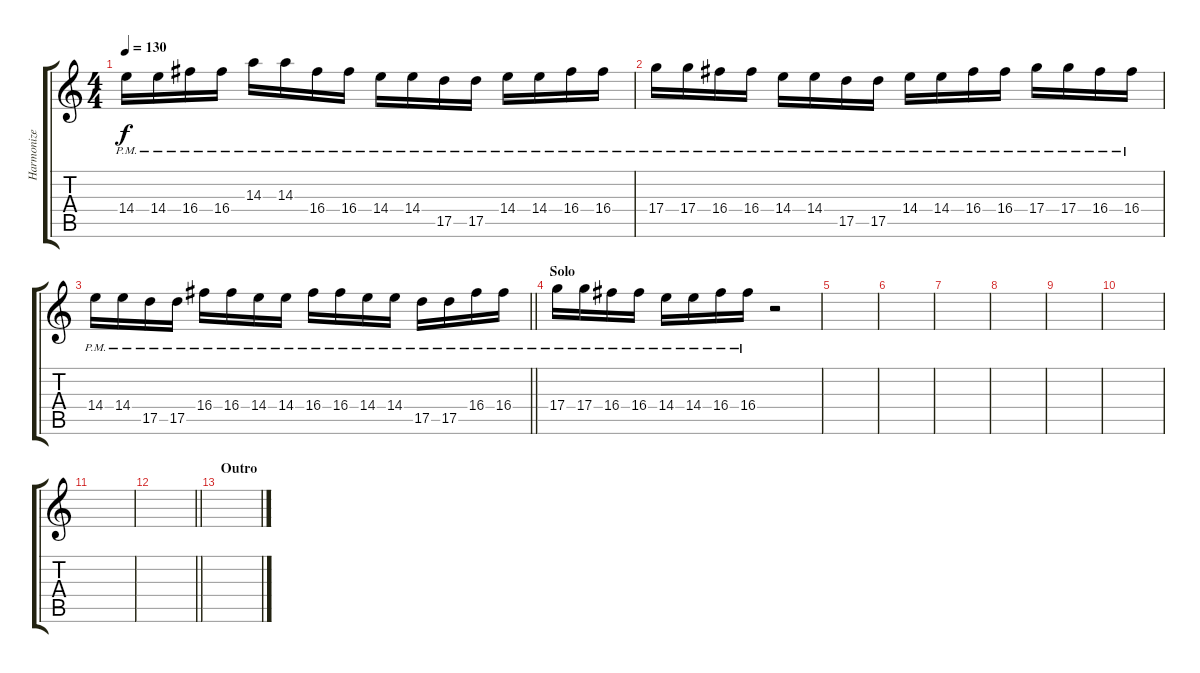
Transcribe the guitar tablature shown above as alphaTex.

\track ("Harmonize Guitar" "Harmonize ") {instrument distortionguitar}
\staff {score tabs}
\tuning (E4 B3 G3 D3 A2 E2) {hide}
\ts (4 4)
\tempo 130
\clef g2
\ks c
14.4{pm}.16{dy f} 14.4{pm}.16 16.4{pm}.16 16.4{pm}.16 14.3{pm}.16 14.3{pm}.16 16.4{pm}.16 16.4{pm}.16 14.4{pm}.16 14.4{pm}.16 17.5{pm}.16 17.5{pm}.16 14.4{pm}.16 14.4{pm}.16 16.4{pm}.16 16.4{pm}.16 |
17.4{pm}.16 17.4{pm}.16 16.4{pm}.16 16.4{pm}.16 14.4{pm}.16 14.4{pm}.16 17.5{pm}.16 17.5{pm}.16 14.4{pm}.16 14.4{pm}.16 16.4{pm}.16 16.4{pm}.16 17.4{pm}.16 17.4{pm}.16 16.4{pm}.16 16.4{pm}.16 |
\barLineRight lightlight
14.4{pm}.16 14.4{pm}.16 17.5{pm}.16 17.5{pm}.16 16.4{pm}.16 16.4{pm}.16 14.4{pm}.16 14.4{pm}.16 16.4{pm}.16 16.4{pm}.16 14.4{pm}.16 14.4{pm}.16 17.5{pm}.16 17.5{pm}.16 16.4{pm}.16 16.4{pm}.16 |
\section ("" "Solo")
17.4{pm}.16 17.4{pm}.16 16.4{pm}.16 16.4{pm}.16 14.4{pm}.16 14.4{pm}.16 16.4{pm}.16 16.4{pm}.16 r.2 |
|
|
|
|
|
|
|
\barLineRight lightlight
|
\section ("" "Outro")
